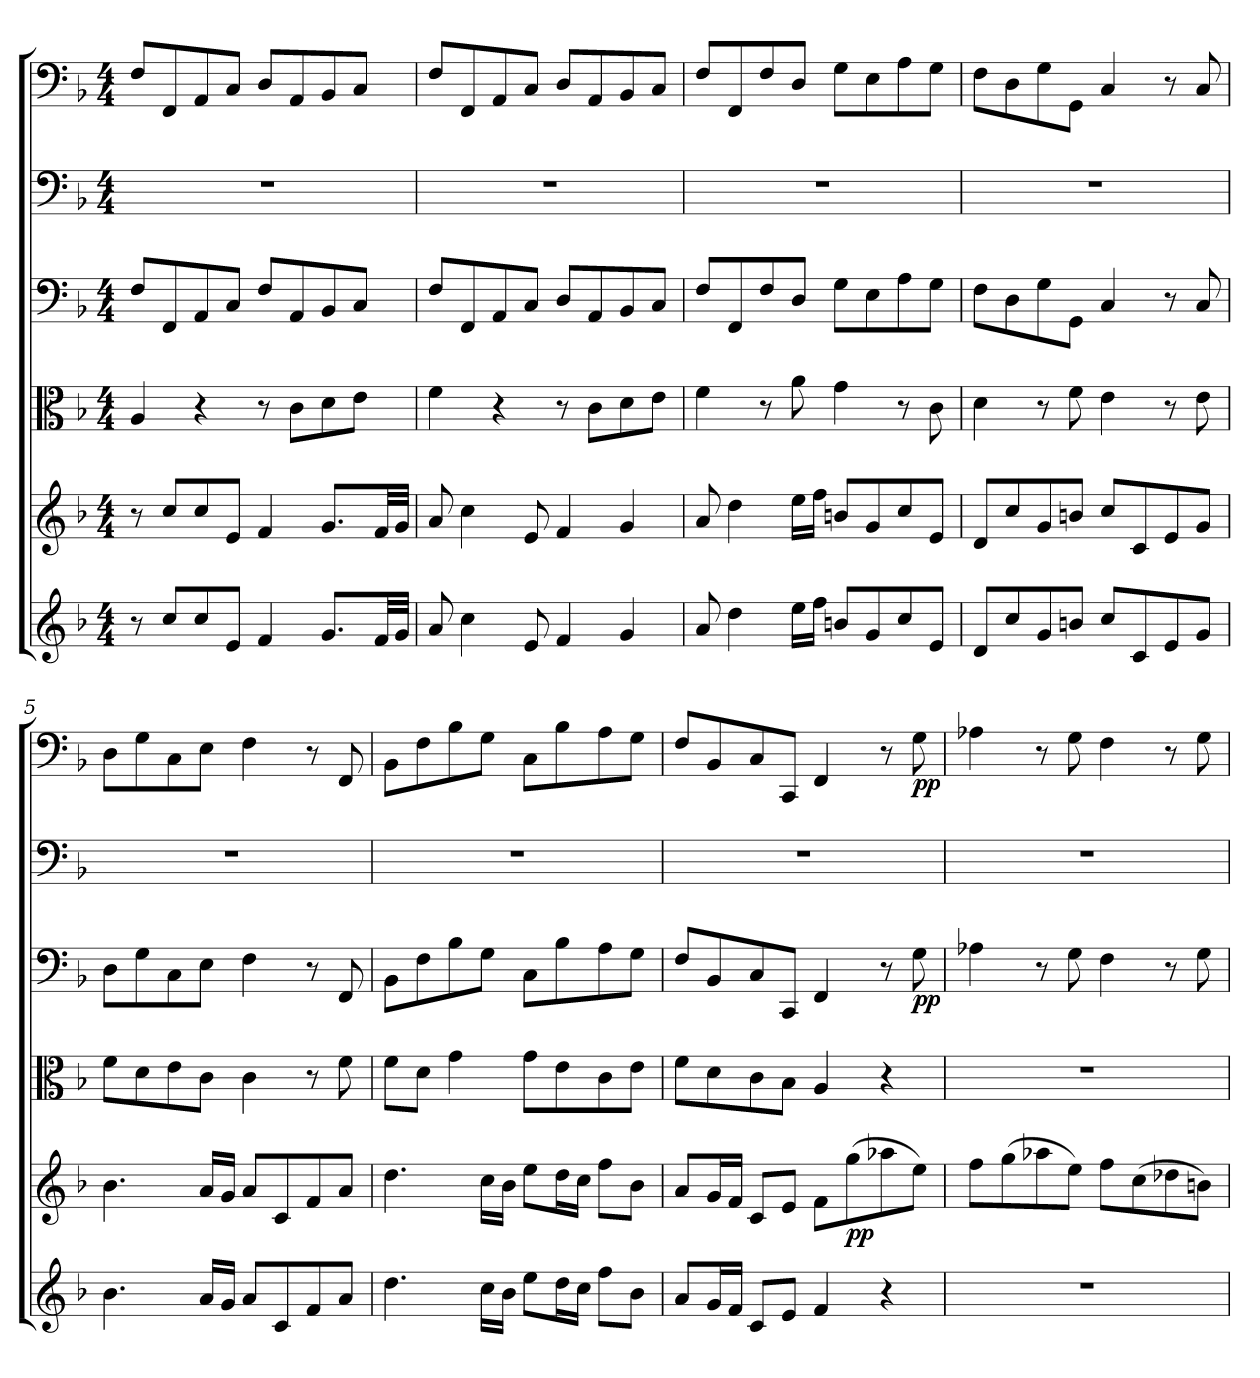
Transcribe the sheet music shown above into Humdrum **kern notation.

**kern	**kern	**dynam	**kern	**kern	**dynam	**kern	**kern	**dynam
*part6	*part5	*part5	*part4	*part3	*part3	*part2	*part1	*part1
*staff6	*staff5	*staff5	*staff4	*staff3	*staff3	*staff2	*staff1	*staff1
*clefG2	*clefG2	*	*clefC3	*clefF4	*	*clefF4	*clefF4	*
*k[b-]	*k[b-]	*	*k[b-]	*k[b-]	*	*k[b-]	*k[b-]	*
*F:	*F:	*	*F:	*F:	*	*F:	*F:	*
*M4/4	*M4/4	*	*M4/4	*M4/4	*	*M4/4	*M4/4	*
=1	=1	=1	=1	=1	=1	=1	=1	=1
8r	8r	.	4A/	8F/L	.	1r	8F/L	.
8cc/L	8cc/L	.	.	8FF/	.	.	8FF/	.
8cc/	8cc/	.	4r	8AA/	.	.	8AA/	.
8e/J	8e/J	.	.	8C/J	.	.	8C/J	.
4f/	4f/	.	8r	8F/L	.	.	8D/L	.
.	.	.	8c\L	8AA/	.	.	8AA/	.
8.g/L	8.g/L	.	8d\	8BB-/	.	.	8BB-/	.
.	.	.	8e\J	8C/J	.	.	8C/J	.
32f/LL	32f/LL	.	.	.	.	.	.	.
32g/JJJ	32g/JJJ	.	.	.	.	.	.	.
=2	=2	=2	=2	=2	=2	=2	=2	=2
8a/	8a/	.	4f\	8F/L	.	1r	8F/L	.
4cc\	4cc\	.	.	8FF/	.	.	8FF/	.
.	.	.	4r	8AA/	.	.	8AA/	.
8e/	8e/	.	.	8C/J	.	.	8C/J	.
4f/	4f/	.	8r	8D/L	.	.	8D/L	.
.	.	.	8c\L	8AA/	.	.	8AA/	.
4g/	4g/	.	8d\	8BB-/	.	.	8BB-/	.
.	.	.	8e\J	8C/J	.	.	8C/J	.
=3	=3	=3	=3	=3	=3	=3	=3	=3
8a/	8a/	.	4f\	8F/L	.	1r	8F/L	.
4dd\	4dd\	.	.	8FF/	.	.	8FF/	.
.	.	.	8r	8F/	.	.	8F/	.
16ee\LL	16ee\LL	.	8a\	8D/J	.	.	8D/J	.
16ff\JJ	16ff\JJ	.	.	.	.	.	.	.
8bn/L	8bn/L	.	4g\	8G\L	.	.	8G\L	.
8g/	8g/	.	.	8E\	.	.	8E\	.
8cc/	8cc/	.	8r	8A\	.	.	8A\	.
8e/J	8e/J	.	8c\	8G\J	.	.	8G\J	.
=4	=4	=4	=4	=4	=4	=4	=4	=4
8d/L	8d/L	.	4d\	8F\L	.	1r	8F\L	.
8cc/	8cc/	.	.	8D\	.	.	8D\	.
8g/	8g/	.	8r	8G\	.	.	8G\	.
8bn/J	8bn/J	.	8f\	8GG\J	.	.	8GG\J	.
8cc/L	8cc/L	.	4e\	4C/	.	.	4C/	.
8c/	8c/	.	.	.	.	.	.	.
8e/	8e/	.	8r	8r	.	.	8r	.
8g/J	8g/J	.	8e\	8C/	.	.	8C/	.
=5	=5	=5	=5	=5	=5	=5	=5	=5
4.b-\	4.b-\	.	8f\L	8D\L	.	1r	8D\L	.
.	.	.	8d\	8G\	.	.	8G\	.
.	.	.	8e\	8C\	.	.	8C\	.
16a/LL	16a/LL	.	8c\J	8E\J	.	.	8E\J	.
16g/JJ	16g/JJ	.	.	.	.	.	.	.
8a/L	8a/L	.	4c\	4F\	.	.	4F\	.
8c/	8c/	.	.	.	.	.	.	.
8f/	8f/	.	8r	8r	.	.	8r	.
8a/J	8a/J	.	8f\	8FF/	.	.	8FF/	.
=6	=6	=6	=6	=6	=6	=6	=6	=6
4.dd\	4.dd\	.	8f\L	8BB-\L	.	1r	8BB-\L	.
.	.	.	8d\J	8F\	.	.	8F\	.
.	.	.	4g\	8B-\	.	.	8B-\	.
16cc\LL	16cc\LL	.	.	8G\J	.	.	8G\J	.
16b-\JJ	16b-\JJ	.	.	.	.	.	.	.
8ee\L	8ee\L	.	8g\L	8C\L	.	.	8C\L	.
16dd\L	16dd\L	.	8e\	8B-\	.	.	8B-\	.
16cc\JJ	16cc\JJ	.	.	.	.	.	.	.
8ff\L	8ff\L	.	8c\	8A\	.	.	8A\	.
8b-\J	8b-\J	.	8e\J	8G\J	.	.	8G\J	.
=7	=7	=7	=7	=7	=7	=7	=7	=7
8a/L	8a/L	.	8f\L	8F/L	.	1r	8F/L	.
16g/L	16g/L	.	8d\	8BB-/	.	.	8BB-/	.
16f/JJ	16f/JJ	.	.	.	.	.	.	.
8c/L	8c/L	.	8c\	8C/	.	.	8C/	.
8e/J	8e/J	.	8B-\J	8CC/J	.	.	8CC/J	.
4f/	8f\L	.	4A/	4FF/	.	.	4FF/	.
.	(8gg\	pp	.	.	.	.	.	.
4r	8aa-X\	.	4r	8r	.	.	8r	.
.	8ee\J)	.	.	8G\	pp	.	8G\	pp
=8	=8	=8	=8	=8	=8	=8	=8	=8
1r	8ff\L	.	1r	4A-X\	.	1r	4A-X\	.
.	(8gg\	.	.	.	.	.	.	.
.	8aa-X\	.	.	8r	.	.	8r	.
.	8ee\J)	.	.	8G\	.	.	8G\	.
.	8ff\L	.	.	4F\	.	.	4F\	.
.	(8cc\	.	.	.	.	.	.	.
.	8dd-X\	.	.	8r	.	.	8r	.
.	8bn\J)	.	.	8G\	.	.	8G\	.
=	=	=	=	=	=	=	=	=
*-	*-	*-	*-	*-	*-	*-	*-	*-
